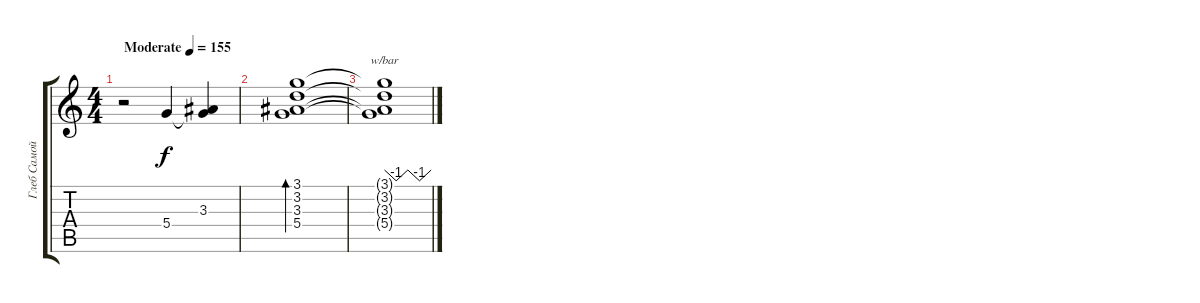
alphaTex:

\track ("Глеб Самойлов (Gibson)" "Глеб Самой") {instrument electricguitarjazz}
\staff {score tabs}
\tuning (E4 B3 G3 D3 A2 E2) {hide}
\ts (4 4)
\tempo (155 "Moderate")
\clef g2
\ks c
r.2{dy f instrument electricguitarjazz} 5.4.4 (3.3 5.4{t}).4 |
(3.1 3.2 3.3 5.4).1{bd 480} |
(3.1{t} 3.2{t} 3.3{t} 5.4{t}).1{tbe (custom default 0 0 15 -4 30 0 45 -4 60 0)}
